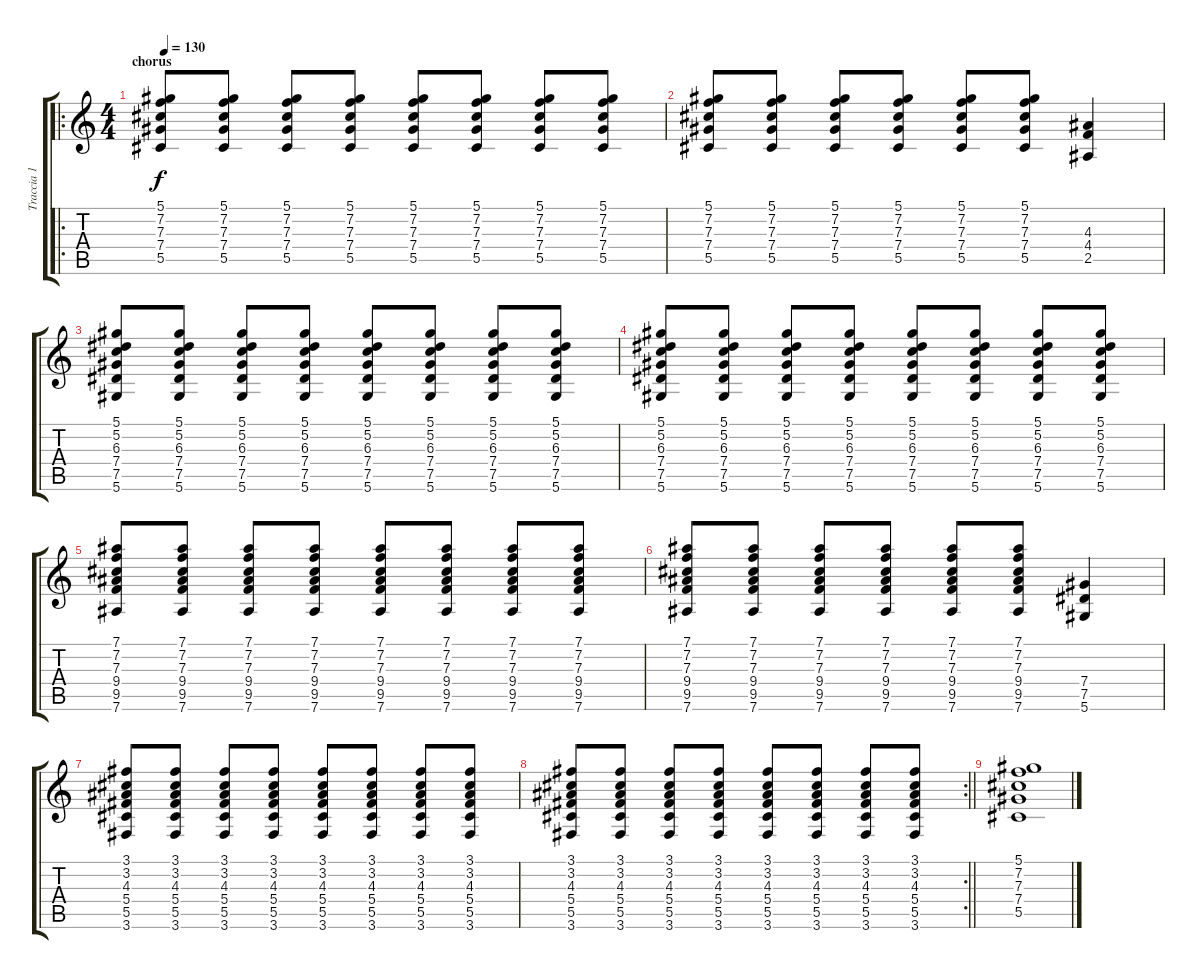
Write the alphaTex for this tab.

\track ("Traccia 1" "Traccia 1") {instrument distortionguitar}
\staff {score tabs}
\tuning (Eb4 Bb3 Gb3 Db3 Ab2 Eb2) {hide}
\ro
\ts (4 4)
\section ("" "chorus")
\tempo 130
\clef g2
\ks c
(5.1 7.2 7.3 7.4 5.5).8{dy f} (5.1 7.2 7.3 7.4 5.5).8 (5.1 7.2 7.3 7.4 5.5).8 (5.1 7.2 7.3 7.4 5.5).8 (5.1 7.2 7.3 7.4 5.5).8 (5.1 7.2 7.3 7.4 5.5).8 (5.1 7.2 7.3 7.4 5.5).8 (5.1 7.2 7.3 7.4 5.5).8 |
(5.1 7.2 7.3 7.4 5.5).8 (5.1 7.2 7.3 7.4 5.5).8 (5.1 7.2 7.3 7.4 5.5).8 (5.1 7.2 7.3 7.4 5.5).8 (5.1 7.2 7.3 7.4 5.5).8 (5.1 7.2 7.3 7.4 5.5).8 (4.3 4.4 2.5).4 |
(5.1 5.2 6.3 7.4 7.5 5.6).8 (5.1 5.2 6.3 7.4 7.5 5.6).8 (5.1 5.2 6.3 7.4 7.5 5.6).8 (5.1 5.2 6.3 7.4 7.5 5.6).8 (5.1 5.2 6.3 7.4 7.5 5.6).8 (5.1 5.2 6.3 7.4 7.5 5.6).8 (5.1 5.2 6.3 7.4 7.5 5.6).8 (5.1 5.2 6.3 7.4 7.5 5.6).8 |
(5.1 5.2 6.3 7.4 7.5 5.6).8 (5.1 5.2 6.3 7.4 7.5 5.6).8 (5.1 5.2 6.3 7.4 7.5 5.6).8 (5.1 5.2 6.3 7.4 7.5 5.6).8 (5.1 5.2 6.3 7.4 7.5 5.6).8 (5.1 5.2 6.3 7.4 7.5 5.6).8 (5.1 5.2 6.3 7.4 7.5 5.6).8 (5.1 5.2 6.3 7.4 7.5 5.6).8 |
(7.1 7.2 7.3 9.4 9.5 7.6).8 (7.1 7.2 7.3 9.4 9.5 7.6).8 (7.1 7.2 7.3 9.4 9.5 7.6).8 (7.1 7.2 7.3 9.4 9.5 7.6).8 (7.1 7.2 7.3 9.4 9.5 7.6).8 (7.1 7.2 7.3 9.4 9.5 7.6).8 (7.1 7.2 7.3 9.4 9.5 7.6).8 (7.1 7.2 7.3 9.4 9.5 7.6).8 |
(7.1 7.2 7.3 9.4 9.5 7.6).8 (7.1 7.2 7.3 9.4 9.5 7.6).8 (7.1 7.2 7.3 9.4 9.5 7.6).8 (7.1 7.2 7.3 9.4 9.5 7.6).8 (7.1 7.2 7.3 9.4 9.5 7.6).8 (7.1 7.2 7.3 9.4 9.5 7.6).8 (7.4 7.5 5.6).4 |
(3.1 3.2 4.3 5.4 5.5 3.6).8 (3.1 3.2 4.3 5.4 5.5 3.6).8 (3.1 3.2 4.3 5.4 5.5 3.6).8 (3.1 3.2 4.3 5.4 5.5 3.6).8 (3.1 3.2 4.3 5.4 5.5 3.6).8 (3.1 3.2 4.3 5.4 5.5 3.6).8 (3.1 3.2 4.3 5.4 5.5 3.6).8 (3.1 3.2 4.3 5.4 5.5 3.6).8 |
\rc 2
\barLineRight lightlight
(3.1 3.2 4.3 5.4 5.5 3.6).8 (3.1 3.2 4.3 5.4 5.5 3.6).8 (3.1 3.2 4.3 5.4 5.5 3.6).8 (3.1 3.2 4.3 5.4 5.5 3.6).8 (3.1 3.2 4.3 5.4 5.5 3.6).8 (3.1 3.2 4.3 5.4 5.5 3.6).8 (3.1 3.2 4.3 5.4 5.5 3.6).8 (3.1 3.2 4.3 5.4 5.5 3.6).8 |
(5.1 7.2 7.3 7.4 5.5).1
